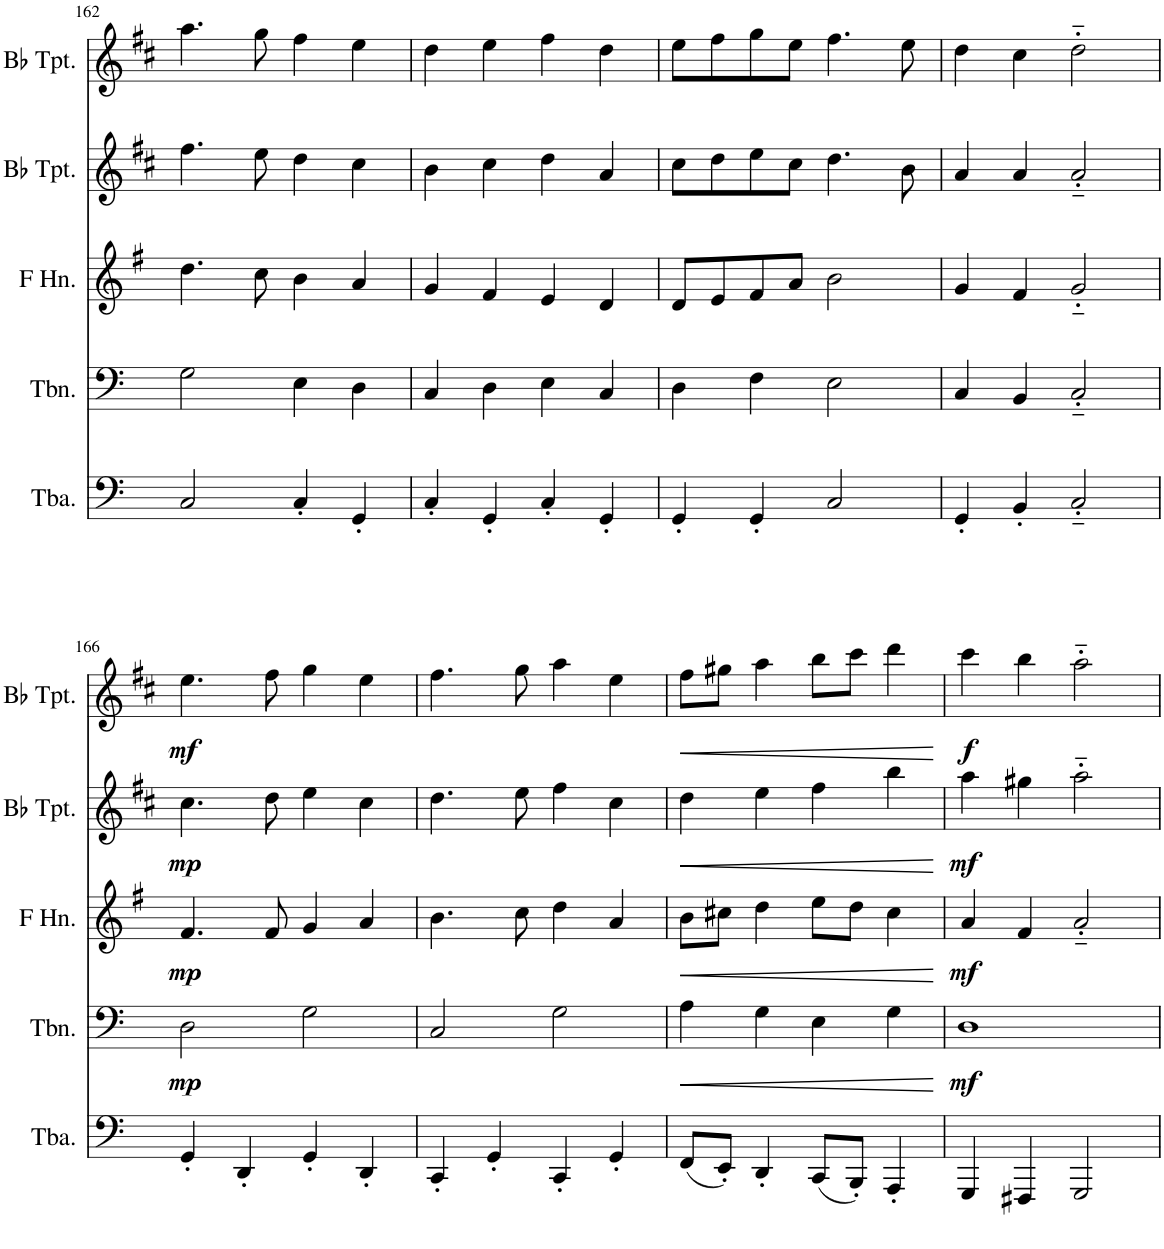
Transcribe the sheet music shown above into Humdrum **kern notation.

**kern	**kern	**dynam	**kern	**dynam	**kern	**dynam	**kern	**dynam
*part5	*part4	*part4	*part3	*part3	*part2	*part2	*part1	*part1
*staff5	*staff4	*staff4	*staff3	*staff3	*staff2	*staff2	*staff1	*staff1
*I"Tuba	*I"Trombone	*	*I"Horn in F	*	*I"Bb Trumpet	*	*I"Bb Trumpet	*
*I'Tba.	*I'Tbn.	*	*	*	*I'Bb Tpt.	*	*I'Bb Tpt.	*
!!LO:PB:g=z
*clefF4	*clefF4	*	*clefG2	*	*clefG2	*	*clefG2	*
*	*	*	*Trd4c7	*	*Trd1c2	*	*Trd1c2	*
*k[]	*k[]	*	*k[f#]	*	*k[f#c#]	*	*k[f#c#]	*
*M2/2	*M2/2	*	*M2/2	*	*M2/2	*	*M2/2	*
*met(c|)	*met(c|)	*	*met(c|)	*	*met(c|)	*	*met(c|)	*
=162	=162	=162	=162	=162	=162	=162	=162	=162
2C/	2G\	.	4.dd\	.	4.ff#\	.	4.aa\	.
.	.	.	8cc\	.	8ee\	.	8gg\	.
4C'/	4E\	.	4b\	.	4dd\	.	4ff#\	.
4GG'/	4D\	.	4a/	.	4cc#\	.	4ee\	.
=163	=163	=163	=163	=163	=163	=163	=163	=163
4C'/	4C/	.	4g/	.	4b\	.	4dd\	.
4GG'/	4D\	.	4f#/	.	4cc#\	.	4ee\	.
4C'/	4E\	.	4e/	.	4dd\	.	4ff#\	.
4GG'/	4C/	.	4d/	.	4a/	.	4dd\	.
=164	=164	=164	=164	=164	=164	=164	=164	=164
4GG'/	4D\	.	8d/L	.	8cc#\L	.	8ee\L	.
.	.	.	8e/	.	8dd\	.	8ff#\	.
4GG'/	4F\	.	8f#/	.	8ee\	.	8gg\	.
.	.	.	8a/J	.	8cc#\J	.	8ee\J	.
2C/	2E\	.	2b\	.	4.dd\	.	4.ff#\	.
.	.	.	.	.	8b\	.	8ee\	.
=165	=165	=165	=165	=165	=165	=165	=165	=165
4GG'/	4C/	.	4g/	.	4a/	.	4dd\	.
4BB'/	4BB/	.	4f#/	.	4a/	.	4cc#\	.
2C'~/	2C'~/	.	2g'~/	.	2a'~/	.	2dd'~\	.
!!LO:LB:g=z
=166	=166	=166	=166	=166	=166	=166	=166	=166
!	!	!LO:DY:b	!	!LO:DY:b	!	!LO:DY:b	!	!LO:DY:b
4GG'/	2D\	mp	4.f#/	mp	4.cc#\	mp	4.ee\	mf
4DD'/	.	.	.	.	.	.	.	.
.	.	.	8f#/	.	8dd\	.	8ff#\	.
4GG'/	2G\	.	4g/	.	4ee\	.	4gg\	.
4DD'/	.	.	4a/	.	4cc#\	.	4ee\	.
=167	=167	=167	=167	=167	=167	=167	=167	=167
4CC'/	2C/	.	4.b\	.	4.dd\	.	4.ff#\	.
4GG'/	.	.	.	.	.	.	.	.
.	.	.	8cc\	.	8ee\	.	8gg\	.
4CC'/	2G\	.	4dd\	.	4ff#\	.	4aa\	.
4GG'/	.	.	4a/	.	4cc#\	.	4ee\	.
=168	=168	=168	=168	=168	=168	=168	=168	=168
!	!	!LO:HP:b	!	!LO:HP:b	!	!LO:HP:b	!	!LO:HP:b
(8FF/L	4A\	<	8b\L	<	4dd\	<	8ff#\L	<
8EE'/J)	.	.	8cc#X\J	.	.	.	8gg#X\J	.
4DD'/	4G\	.	4dd\	.	4ee\	.	4aa\	.
(8CC/L	4E\	.	8ee\L	.	4ff#\	.	8bb\L	.
8BBB'/J)	.	.	8dd\J	.	.	.	8ccc#\J	.
4AAA'/	4G\	.	4cc#\	.	4bb\	.	4ddd\	.
.	.	[	.	[	.	[	.	[
=169	=169	=169	=169	=169	=169	=169	=169	=169
!	!	!LO:DY:b	!	!LO:DY:b	!	!LO:DY:b	!	!LO:DY:b
4GGG/	1D	mf	4a/	mf	4aa\	mf	4ccc#\	f
4FFF#X/	.	.	4f#/	.	4gg#X\	.	4bb\	.
2GGG/	.	.	2a'~/	.	2aa'~\	.	2aa'~\	.
=	=	=	=	=	=	=	=	=
*-	*-	*-	*-	*-	*-	*-	*-	*-
